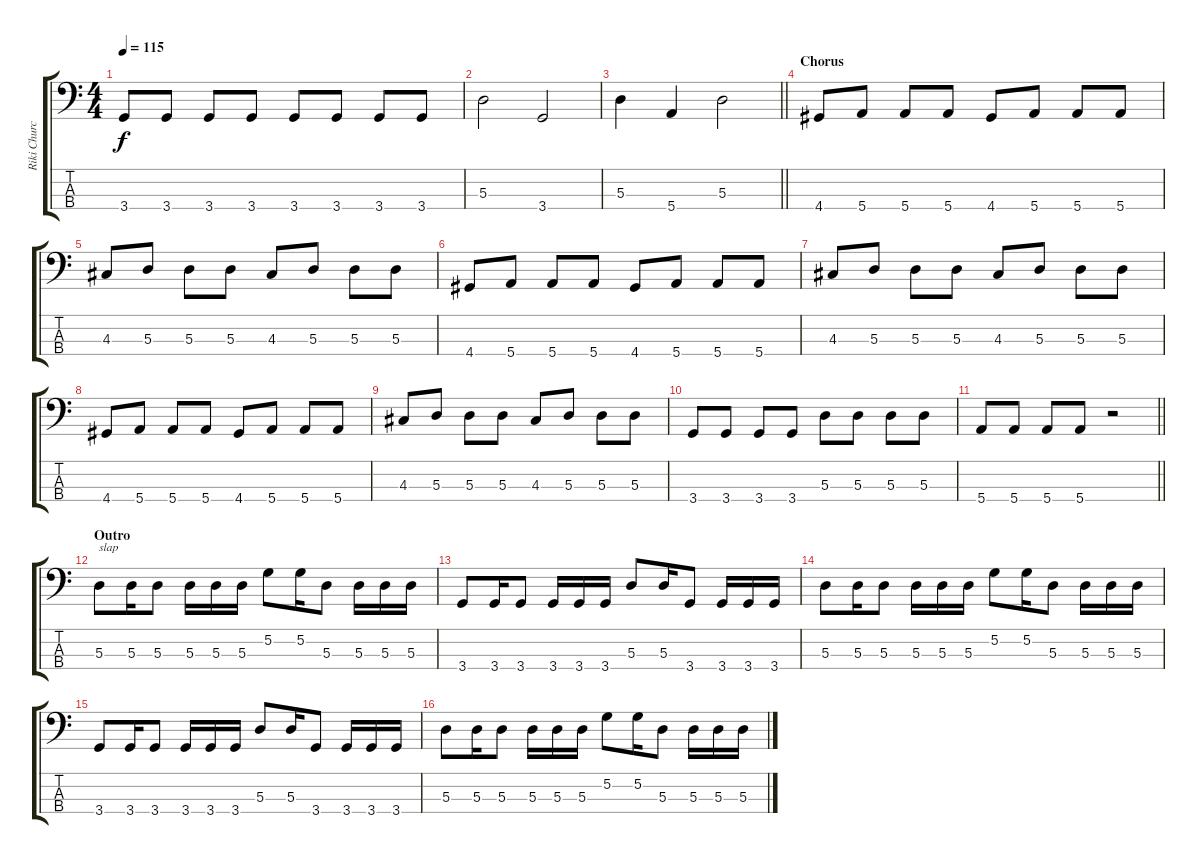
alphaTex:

\track ("Riki Church" "Riki Churc") {instrument electricbasspick}
\staff {score tabs}
\tuning (G2 D2 A1 E1) {hide}
\ts (4 4)
\tempo 115
\clef f4
\ks c
3.4.8{dy f} 3.4.8 3.4.8 3.4.8 3.4.8 3.4.8 3.4.8 3.4.8 |
5.3.2 3.4.2 |
\barLineRight lightlight
5.3.4 5.4.4 5.3.2 |
\section ("" "Chorus")
4.4.8 5.4.8 5.4.8 5.4.8 4.4.8 5.4.8 5.4.8 5.4.8 |
4.3.8 5.3.8 5.3.8 5.3.8 4.3.8 5.3.8 5.3.8 5.3.8 |
4.4.8 5.4.8 5.4.8 5.4.8 4.4.8 5.4.8 5.4.8 5.4.8 |
4.3.8 5.3.8 5.3.8 5.3.8 4.3.8 5.3.8 5.3.8 5.3.8 |
4.4.8 5.4.8 5.4.8 5.4.8 4.4.8 5.4.8 5.4.8 5.4.8 |
4.3.8 5.3.8 5.3.8 5.3.8 4.3.8 5.3.8 5.3.8 5.3.8 |
3.4.8 3.4.8 3.4.8 3.4.8 5.3.8 5.3.8 5.3.8 5.3.8 |
\barLineRight lightlight
5.4.8 5.4.8 5.4.8 5.4.8 r.2 |
\section ("" "Outro")
5.3.8{txt "slap" instrument slapbass1} 5.3.16 5.3.8 5.3.16 5.3.16 5.3.16 5.2.8 5.2.16 5.3.8 5.3.16 5.3.16 5.3.16 |
3.4.8 3.4.16 3.4.8 3.4.16 3.4.16 3.4.16 5.3.8 5.3.16 3.4.8 3.4.16 3.4.16 3.4.16 |
5.3.8 5.3.16 5.3.8 5.3.16 5.3.16 5.3.16 5.2.8 5.2.16 5.3.8 5.3.16 5.3.16 5.3.16 |
3.4.8 3.4.16 3.4.8 3.4.16 3.4.16 3.4.16 5.3.8 5.3.16 3.4.8 3.4.16 3.4.16 3.4.16 |
5.3.8{volume 11 instrument electricbasspick} 5.3.16 5.3.8 5.3.16 5.3.16 5.3.16 5.2.8 5.2.16 5.3.8 5.3.16 5.3.16 5.3.16
